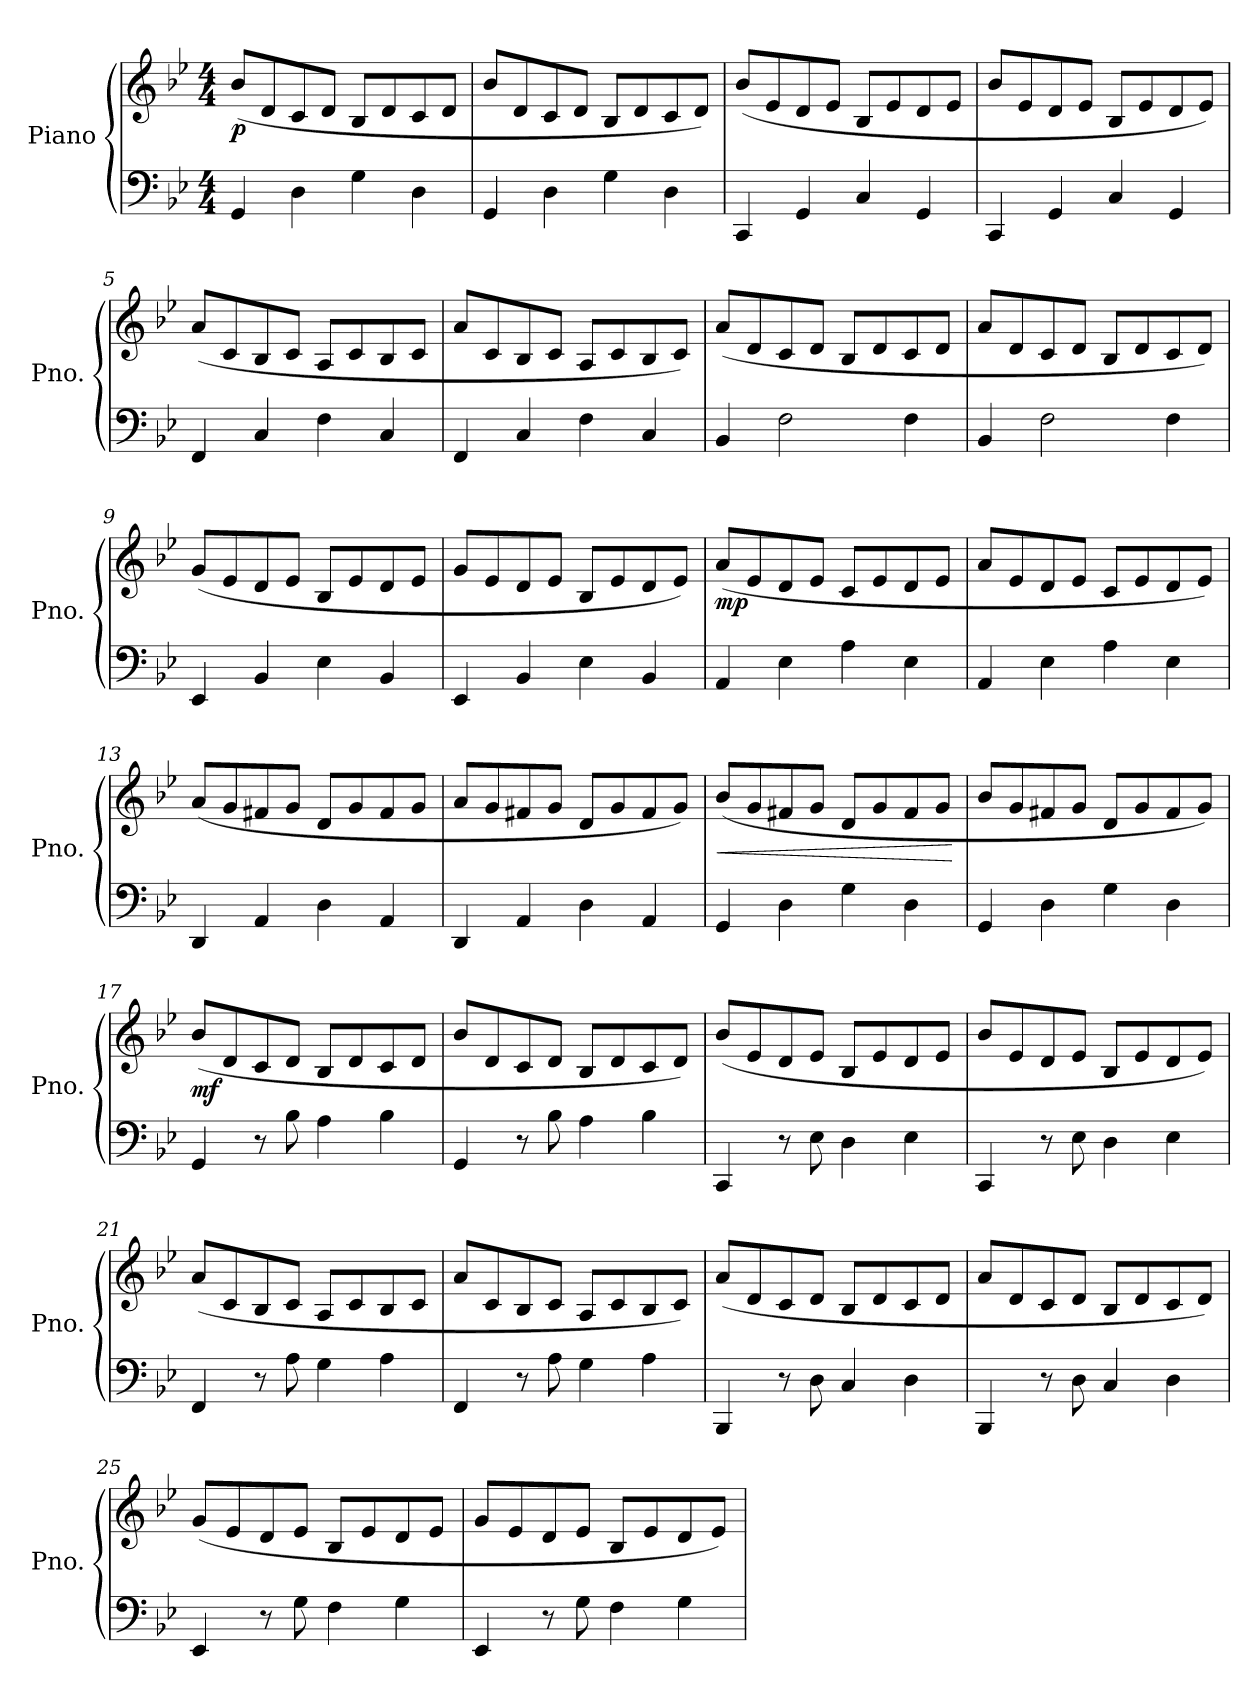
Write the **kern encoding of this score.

**kern	**kern	**dynam
*part1	*part1	*part1
*staff2	*staff1	*staff1/2
*I"Piano	*	*
*I'Pno.	*	*
*clefF4	*clefG2	*
*k[b-e-]	*k[b-e-]	*
*M4/4	*M4/4	*
*MM130	*MM130	*
=1	=1	=1
!	!	!LO:DY:b
4GG/	(>8b-/L	p
.	8d/	.
4D\	8c/	.
.	8d/J	.
4G\	8B-/L	.
.	8d/	.
4D\	8c/	.
.	8d/J	.
=2	=2	=2
4GG/	8b-/L	.
.	8d/	.
4D\	8c/	.
.	8d/J	.
4G\	8B-/L	.
.	8d/	.
4D\	8c/	.
.	8d/J)	.
=3	=3	=3
4CC/	(>8b-/L	.
.	8e-/	.
4GG/	8d/	.
.	8e-/J	.
4C/	8B-/L	.
.	8e-/	.
4GG/	8d/	.
.	8e-/J	.
=4	=4	=4
4CC/	8b-/L	.
.	8e-/	.
4GG/	8d/	.
.	8e-/J	.
4C/	8B-/L	.
.	8e-/	.
4GG/	8d/	.
.	8e-/J)	.
!!LO:LB:g=z
=5	=5	=5
4FF/	(>8a/L	.
.	8c/	.
4C/	8B-/	.
.	8c/J	.
4F\	8A/L	.
.	8c/	.
4C/	8B-/	.
.	8c/J	.
=6	=6	=6
4FF/	8a/L	.
.	8c/	.
4C/	8B-/	.
.	8c/J	.
4F\	8A/L	.
.	8c/	.
4C/	8B-/	.
.	8c/J)	.
=7	=7	=7
4BB-/	(>8a/L	.
.	8d/	.
2F\	8c/	.
.	8d/J	.
.	8B-/L	.
.	8d/	.
4F\	8c/	.
.	8d/J	.
=8	=8	=8
4BB-/	8a/L	.
.	8d/	.
2F\	8c/	.
.	8d/J	.
.	8B-/L	.
.	8d/	.
4F\	8c/	.
.	8d/J)	.
!!LO:LB:g=z
=9	=9	=9
4EE-/	(>8g/L	.
.	8e-/	.
4BB-/	8d/	.
.	8e-/J	.
4E-\	8B-/L	.
.	8e-/	.
4BB-/	8d/	.
.	8e-/J	.
=10	=10	=10
4EE-/	8g/L	.
.	8e-/	.
4BB-/	8d/	.
.	8e-/J	.
4E-\	8B-/L	.
.	8e-/	.
4BB-/	8d/	.
.	8e-/J)	.
=11	=11	=11
!	!	!LO:DY:b
4AA/	(>8a/L	mp
.	8e-/	.
4E-\	8d/	.
.	8e-/J	.
4A\	8c/L	.
.	8e-/	.
4E-\	8d/	.
.	8e-/J	.
=12	=12	=12
4AA/	8a/L	.
.	8e-/	.
4E-\	8d/	.
.	8e-/J	.
4A\	8c/L	.
.	8e-/	.
4E-\	8d/	.
.	8e-/J)	.
=13	=13	=13
4DD/	(>8a/L	.
.	8g/	.
4AA/	8f#X/	.
.	8g/J	.
4D\	8d/L	.
.	8g/	.
4AA/	8f#/	.
.	8g/J	.
!!LO:LB:g=z
=14	=14	=14
4DD/	8a/L	.
.	8g/	.
4AA/	8f#X/	.
.	8g/J	.
4D\	8d/L	.
.	8g/	.
4AA/	8f#/	.
.	8g/J)	.
=15	=15	=15
!	!	!LO:HP:b
4GG/	(>8b-/L	<
.	8g/	.
4D\	8f#X/	.
.	8g/J	.
4G\	8d/L	.
.	8g/	.
4D\	8f#/	.
.	8g/J	.
.	.	[
=16	=16	=16
4GG/	8b-/L	.
.	8g/	.
4D\	8f#X/	.
.	8g/J	.
4G\	8d/L	.
.	8g/	.
4D\	8f#/	.
.	8g/J)	.
=17	=17	=17
!	!	!LO:DY:b
4GG/	(>8b-/L	mf
.	8d/	.
8r	8c/	.
8B-\	8d/J	.
4A\	8B-/L	.
.	8d/	.
4B-\	8c/	.
.	8d/J	.
=18	=18	=18
4GG/	8b-/L	.
.	8d/	.
8r	8c/	.
8B-\	8d/J	.
4A\	8B-/L	.
.	8d/	.
4B-\	8c/	.
.	8d/J)	.
!!LO:LB:g=z
=19	=19	=19
4CC/	(>8b-/L	.
.	8e-/	.
8r	8d/	.
8E-\	8e-/J	.
4D\	8B-/L	.
.	8e-/	.
4E-\	8d/	.
.	8e-/J	.
=20	=20	=20
4CC/	8b-/L	.
.	8e-/	.
8r	8d/	.
8E-\	8e-/J	.
4D\	8B-/L	.
.	8e-/	.
4E-\	8d/	.
.	8e-/J)	.
=21	=21	=21
4FF/	(>8a/L	.
.	8c/	.
8r	8B-/	.
8A\	8c/J	.
4G\	8A/L	.
.	8c/	.
4A\	8B-/	.
.	8c/J	.
=22	=22	=22
4FF/	8a/L	.
.	8c/	.
8r	8B-/	.
8A\	8c/J	.
4G\	8A/L	.
.	8c/	.
4A\	8B-/	.
.	8c/J)	.
!!LO:PB:g=z
=23	=23	=23
4BBB-/	(>8a/L	.
.	8d/	.
8r	8c/	.
8D\	8d/J	.
4C/	8B-/L	.
.	8d/	.
4D\	8c/	.
.	8d/J	.
=24	=24	=24
4BBB-/	8a/L	.
.	8d/	.
8r	8c/	.
8D\	8d/J	.
4C/	8B-/L	.
.	8d/	.
4D\	8c/	.
.	8d/J)	.
=25	=25	=25
4EE-/	(>8g/L	.
.	8e-/	.
8r	8d/	.
8G\	8e-/J	.
4F\	8B-/L	.
.	8e-/	.
4G\	8d/	.
.	8e-/J	.
=26	=26	=26
4EE-/	8g/L	.
.	8e-/	.
8r	8d/	.
8G\	8e-/J	.
4F\	8B-/L	.
.	8e-/	.
4G\	8d/	.
.	8e-/J)	.
=	=	=
*-	*-	*-
